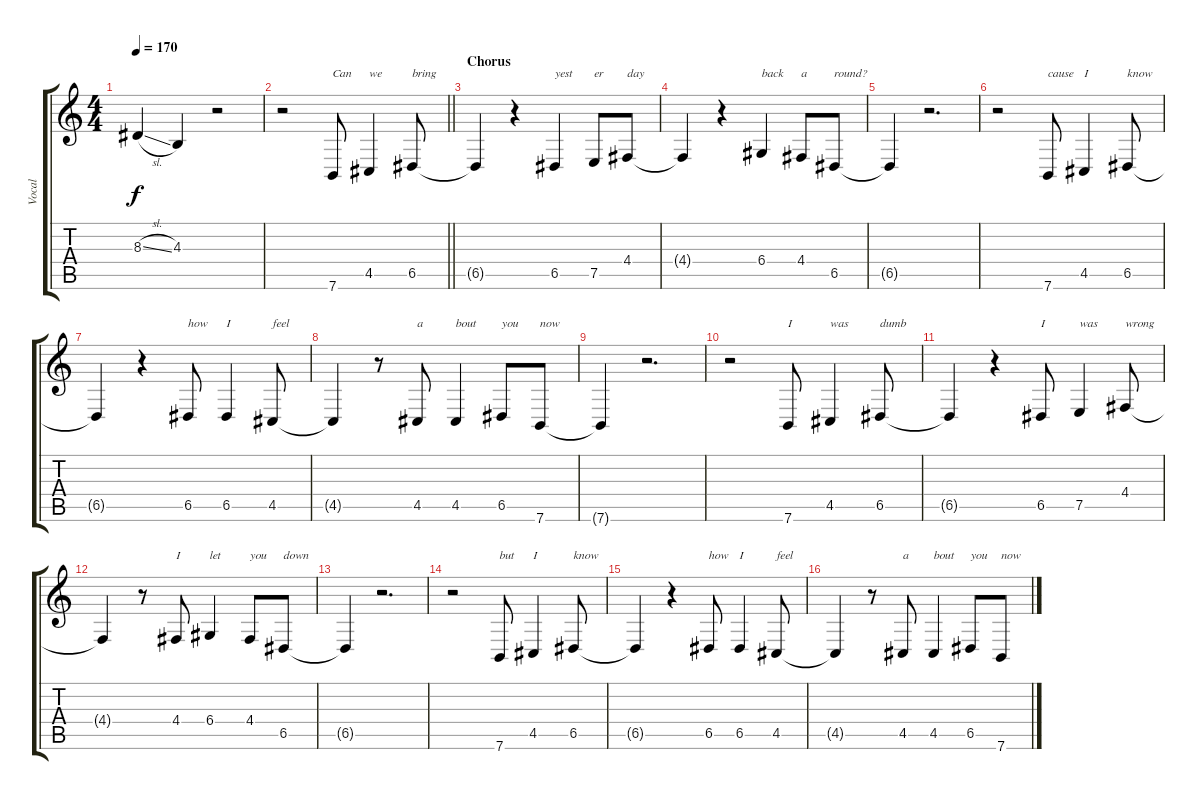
\track ("Vocal" "Vocal") {instrument sitar}
\staff {score tabs}
\tuning (E4 B3 G3 D3 A2 E2) {hide}
\ts (4 4)
\tempo 170
\clef g2
\ks c
8.3{sl t}.4{dy f} 4.3.4 r.2 |
\barLineRight lightlight
r.2 7.6.8{txt "Can"} 4.5.4{txt "we"} 6.5.8{txt "bring"} |
\section ("" "Chorus")
6.5{t}.4 r.4 6.5.4{txt "yest"} 7.5.8{txt "er"} 4.4.8{txt "day"} |
4.4{t}.4 r.4 6.4.4{txt "back"} 4.4.8{txt "a"} 6.5.8{txt "round?"} |
6.5{t}.4 r.2{d} |
r.2 7.6.8{txt "cause"} 4.5.4{txt "I"} 6.5.8{txt "know"} |
6.5{t}.4 r.4 6.5.8{txt "how"} 6.5.4{txt "I"} 4.5.8{txt "feel"} |
4.5{t}.4 r.8 4.5.8{txt "a"} 4.5.4{txt "bout"} 6.5.8{txt "you"} 7.6.8{txt "now"} |
7.6{t}.4 r.2{d} |
r.2 7.6.8{txt "I"} 4.5.4{txt "was"} 6.5.8{txt "dumb"} |
6.5{t}.4 r.4 6.5.8{txt "I"} 7.5.4{txt "was"} 4.4.8{txt "wrong"} |
4.4{t}.4 r.8 4.4.8{txt "I"} 6.4.4{txt "let"} 4.4.8{txt "you"} 6.5.8{txt "down"} |
6.5{t}.4 r.2{d} |
r.2 7.6.8{txt "but"} 4.5.4{txt "I"} 6.5.8{txt "know"} |
6.5{t}.4 r.4 6.5.8{txt "how"} 6.5.4{txt "I"} 4.5.8{txt "feel"} |
4.5{t}.4 r.8 4.5.8{txt "a"} 4.5.4{txt "bout"} 6.5.8{txt "you"} 7.6.8{txt "now"}
